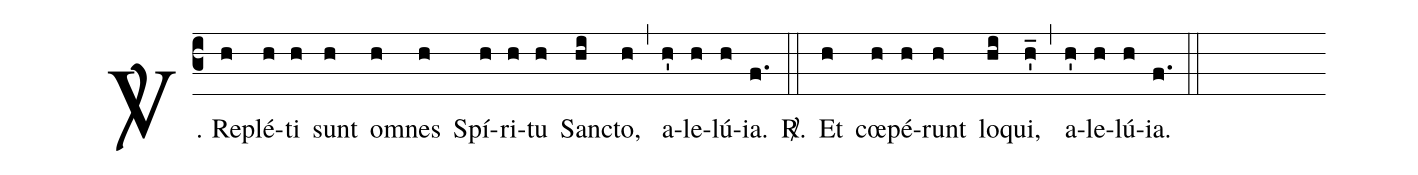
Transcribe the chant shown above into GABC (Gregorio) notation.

%%
(c3)
<sp>V/</sp>. {Re}(h)plé(h)ti(h) sunt(h) om(h)nes(h) Spí(h)ri(h)tu(h) San(hi)cto,(h) (,)
a(h')le(h)lú(h)ia.(f.) <sp>R/</sp>.(::)

Et(h) cœ(h)pé(h)runt(h) lo(hi)qui,(h'_) (,)
a(h')le(h)lú(h)ia.(f.) (::)
